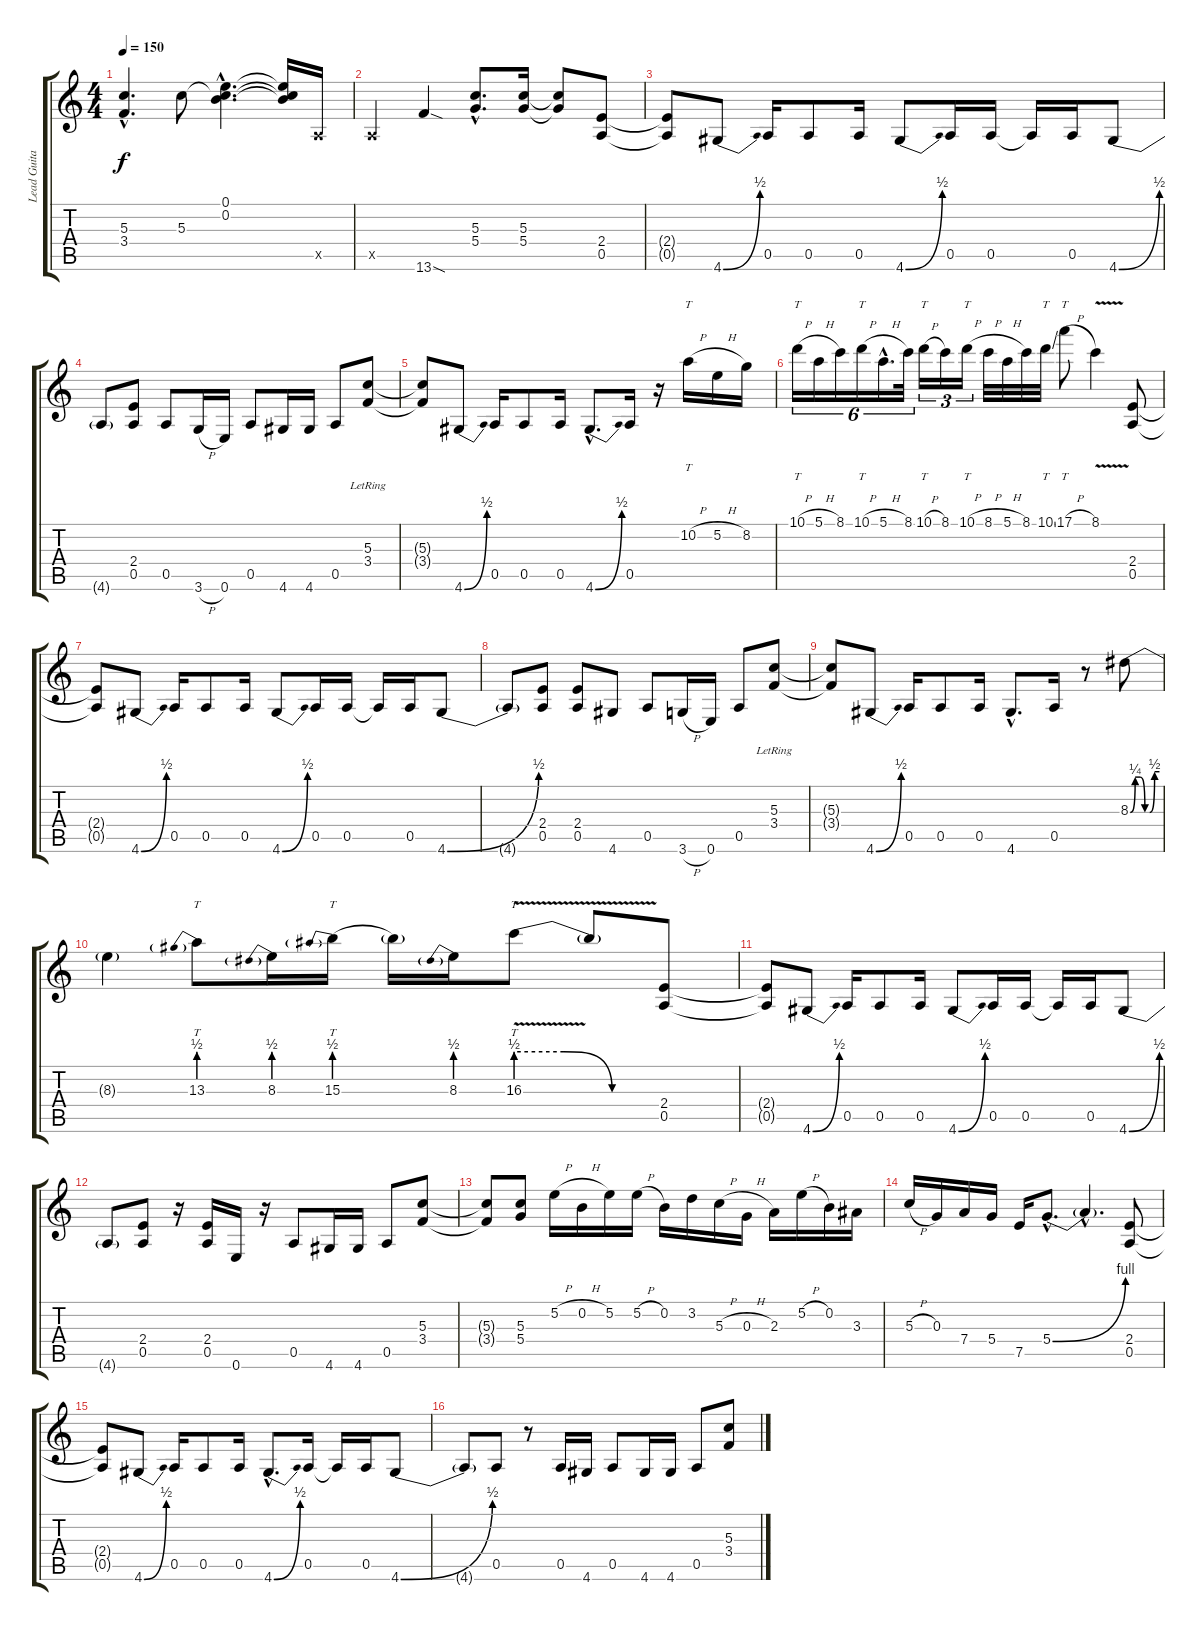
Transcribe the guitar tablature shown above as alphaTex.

\track ("Lead Guitar" "Lead Guita") {instrument overdrivenguitar}
\staff {score tabs}
\tuning (E4 B3 G3 D3 A2 E2) {hide}
\ts (4 4)
\tempo 150
\clef g2
\ks c
(5.3{hac t} 3.4{hac t}).4{d dy f} 5.3.8 (0.1{hac} 0.2{hac} 5.3{hac t}).4{d} (0.1{t} 0.2{t} 5.3{t}).16 0.5{x}.16 |
0.5{x}.4 13.6{sod}.4 (5.3{hac} 5.4{hac}).8{d} (5.3 5.4).16 (5.3{t} 5.4{t}).8 (2.4 0.5).8 |
(2.4{t} 0.5{t}).8 4.6{be (bend 0 0 60 2)}.8 0.5.16 0.5.8 0.5.16 4.6{be (bend 0 0 60 2)}.8 0.5.16 0.5.16 0.5{t}.16 0.5.16 4.6{be (bend 0 0 60 2)}.8 |
4.6{t}.8 (2.4 0.5).8 0.5.8 3.6{h}.16 0.6.16 0.5.8 4.6.16 4.6.16 0.5.8 (5.3{lr} 3.4{lr}).8 |
(5.3{t} 3.4{t}).8 4.6{be (bend 0 0 60 2)}.8 0.5.16 0.5.8 0.5.16 4.6{be (bend 0 0 60 2) hac}.8{d} 0.5.16 r.16 10.2{h}.16{tt} 5.2{h}.16 8.2.16 |
10.1{h}.16{tt tu (6 4)} 5.1{h}.16{tu (6 4)} 8.1.16{tu (6 4)} 10.1{h}.16{tt tu (6 4)} 5.1{h hac}.16{d tu (6 4)} 8.1.32{tu (6 4)} 10.1{h}.16{tt tu (3 2)} 8.1.16{tu (3 2)} 10.1{h}.16{tt tu (3 2)} 8.1{h}.32 5.1{h}.32 8.1.32 10.1{ss}.32{tt} 17.1{h}.8{tt} 8.1{v}.4 (2.4 0.5).8 |
(2.4{t} 0.5{t}).8 4.6{be (bend 0 0 60 2)}.8 0.5.16 0.5.8 0.5.16 4.6{be (bend 0 0 60 2)}.8 0.5.16 0.5.16 0.5{t}.16 0.5.16 4.6{be (bend 0 0 60 2)}.8 |
4.6{t}.8 (2.4 0.5).8 (2.4 0.5).8 4.6.8 0.5.8 3.6{h}.16 0.6.16 0.5.8 (5.3{lr} 3.4{lr}).8 |
(5.3{t} 3.4{t}).8 4.6{be (bend 0 0 60 2)}.8 0.5.16 0.5.8 0.5.16 4.6{hac}.8{d} 0.5.16 r.8 8.3{be (custom 0 0 10 1 20 1 30 0 40 0 50 2 60 2)}.8 |
8.3{t}.4 13.3{be (prebend 0 2 60 2)}.8{tt} 8.3{be (prebend 0 2 60 2)}.16 15.3{be (prebend 0 2 60 2)}.16{tt} 15.3{t}.16 8.3{be (prebend 0 2 60 2)}.16 16.3{be (custom 0 2 20 2 40 0 60 0) v}.8{tt} 16.3{t}.8 (2.4 0.5).8 |
(2.4{t} 0.5{t}).8 4.6{be (bend 0 0 60 2)}.8 0.5.16 0.5.8 0.5.16 4.6{be (bend 0 0 60 2)}.8 0.5.16 0.5.16 0.5{t}.16 0.5.16 4.6{be (bend 0 0 60 2)}.8 |
4.6{t}.8 (2.4 0.5).8 r.16 (2.4 0.5).16 0.6.16 r.16 0.5.8 4.6.16 4.6.16 0.5.8 (5.3 3.4).8 |
(5.3{t} 3.4{t}).8 (5.3 5.4).8 5.2{h}.16 0.2{h}.16 5.2.16 5.2{h}.16 0.2.16 3.2.16 5.3{h}.16 0.3{h}.16 2.3.16 5.2{h}.16 0.2.16 3.3.16 |
5.3{h}.16 0.3.16 7.4.16 5.4.16 7.5.16 5.4{be (bend 0 0 60 4) hac}.8{d} 5.4{hac t}.4{d} (2.4 0.5).8 |
(2.4{t} 0.5{t}).8 4.6{be (bend 0 0 60 2)}.8 0.5.16 0.5.8 0.5.16 4.6{be (bend 0 0 60 2) hac}.8{d} 0.5.16 0.5{t}.16 0.5.16 4.6{be (bend 0 0 60 2)}.8 |
4.6{t}.8 0.5.8 r.8 0.5.16 4.6.16 0.5.8 4.6.16 4.6.16 0.5.8 (5.3 3.4).8
